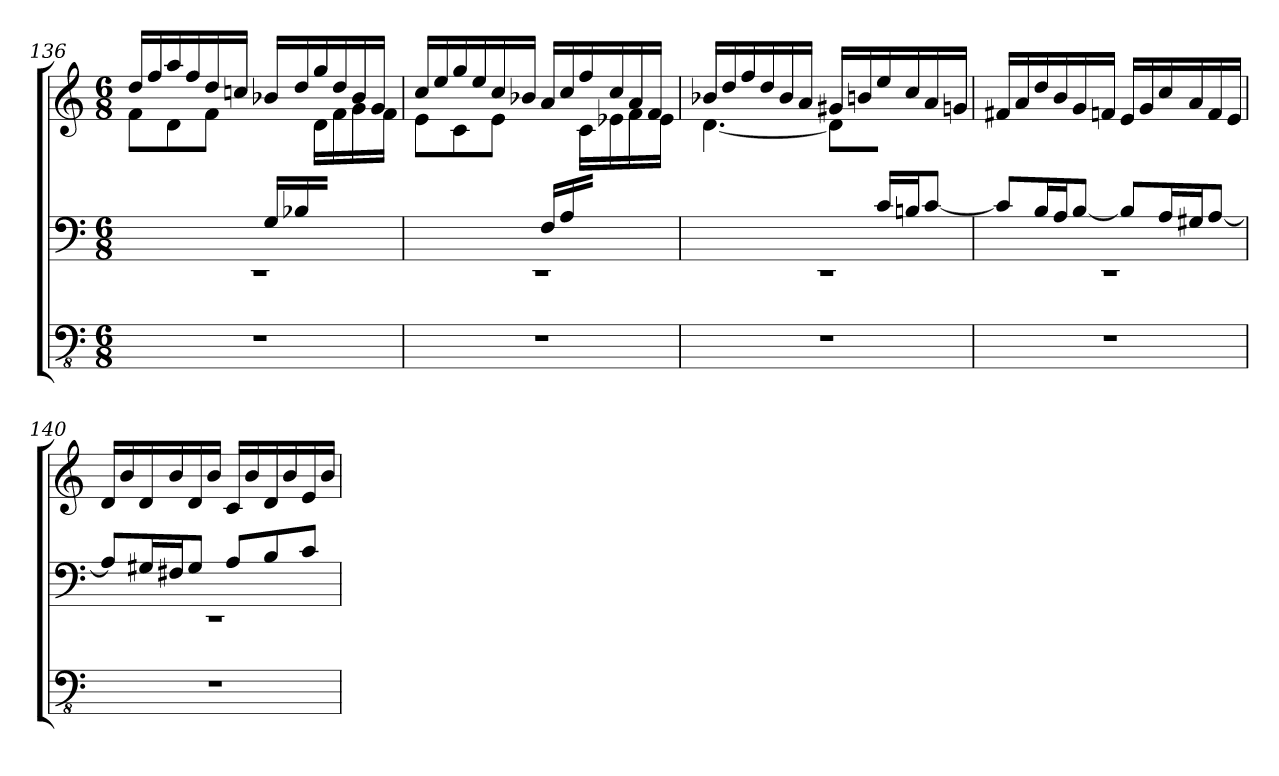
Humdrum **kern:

**kern	**kern	**kern
*part1	*part1	*part1
*staff3	*staff2	*staff1
*clefFv4	*clefF4	*clefG2
*k[]	*k[]	*k[]
*M6/8	*M6/8	*M6/8
=136	=136	=136
*	*^	*^
2.r	2.rEE	4.ryy	16dd/LL	8f\L
.	.	.	16ff/	.
.	.	.	16aa/	8d\
.	.	.	16ff/	.
.	.	.	16dd/	8f\J
.	.	.	16ccn/JJ	.
.	.	16G/LL	16b-X/LL	8ryy
.	.	16B-X/	16dd/	.
.	.	16B-/JJyy	16gg/	16d\LL
.	.	8.ryy	16dd/	16f\
.	.	.	16b-/	16g\
.	.	.	16g/JJ	16f\JJ
!!LO:PB:g=z	!!
=137	=137	=137	=137	=137
2.r	2.rEE	4.ryy	16cc/LL	8e\L
.	.	.	16ee/	.
.	.	.	16gg/	8c\
.	.	.	16ee/	.
.	.	.	16cc/	8e\J
.	.	.	16b-X/JJ	.
.	.	16F/LL	16a/LL	8ryy
.	.	16A/	16cc/	.
.	.	16B/JJyy	16ff/	16c\LL
.	.	8.ryy	16cc/	16e-X\
.	.	.	16a/	16f\
.	.	.	16f/JJ	16e-\JJ
=138	=138	=138	=138	=138
2.r	2.rEE	2ryy	16b-X/LL	[4.d\
.	.	.	16dd/	.
.	.	.	16ff/	.
.	.	.	16dd/	.
.	.	.	16b-/	.
.	.	.	16a/JJ	.
.	.	.	16g#X/LL	8d\L]
.	.	.	16bn/	.
.	.	16c/LL	16ee/	8d\Jyy
.	.	16Bn/J	16cc/	.
.	.	[8c/J	16a/	8ryy
.	.	.	16gn/JJ	.
*	*	*	*v	*v
=139	=139	=139	=139
2.r	2.rEE	8c/L]	16f#X/LL
.	.	.	16a/
.	.	16B/L	16dd/
.	.	16A/J	16b/
.	.	[8B/J	16g/
.	.	.	16fn/JJ
.	.	8B/L]	16e/LL
.	.	.	16g/
.	.	16A/L	16cc/
.	.	16G#X/J	16a/
.	.	[8A/J	16f/
.	.	.	16e/JJ
=140	=140	=140	=140
2.r	2.rEE	8A/L]	16d/LL
.	.	.	16b/
.	.	16G#X/L	16d/
.	.	16F#X/J	16b/
.	.	8G#/J	16d/
.	.	.	16b/JJ
.	.	8A/L	16c/LL
.	.	.	16b/
.	.	8B/	16d/
.	.	.	16b/
.	.	8c/J	16e/
.	.	.	16b/JJ
*	*v	*v	*
=	=	=
*-	*-	*-
